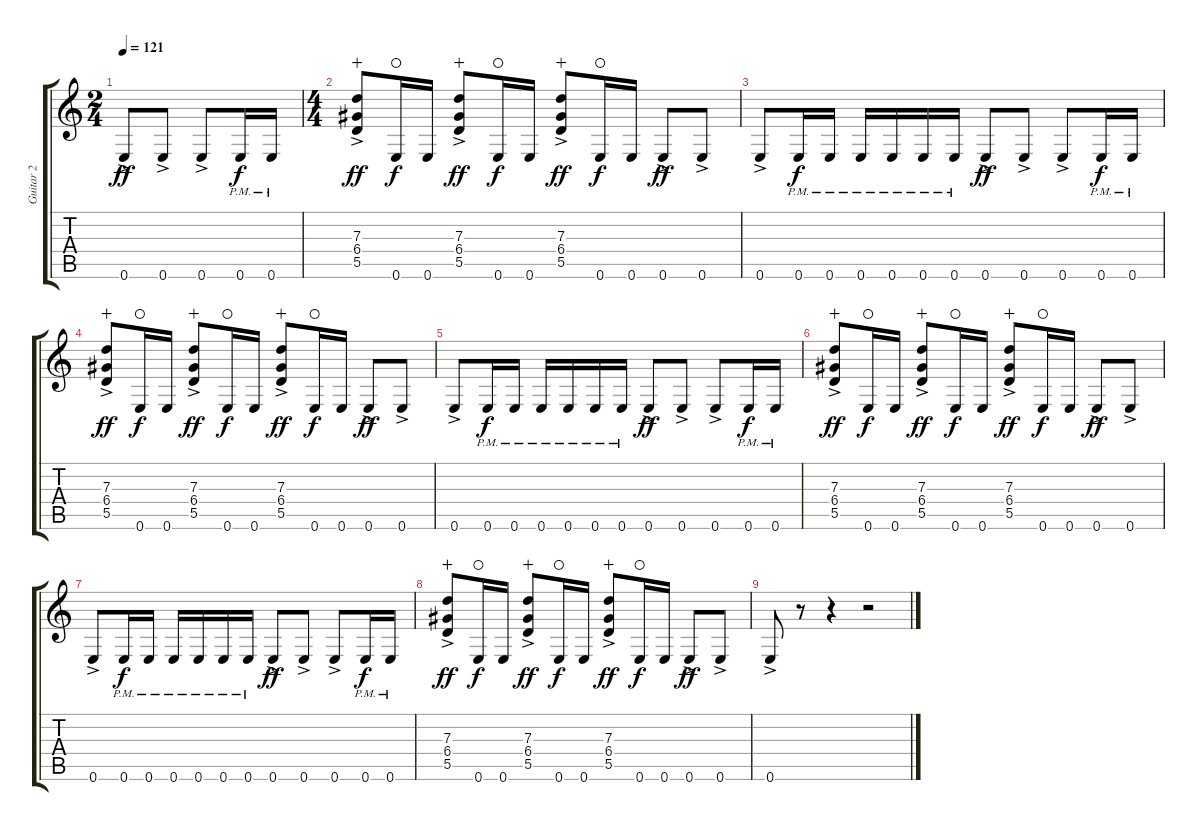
\track ("Guitar 2" "Guitar 2") {instrument distortionguitar}
\staff {score tabs}
\tuning (E4 B3 G3 D3 A2 E2) {hide}
\ts (2 4)
\tempo 121
\clef g2
\ks c
0.6{ac}.8{dy ff} 0.6{ac}.8 0.6{ac}.8 0.6{pm}.16{dy f} 0.6{pm}.16 |
\ts (4 4)
(7.3{ac} 6.4{ac} 5.5{ac}).8{dy ff wahc} 0.6.16{dy f waho} 0.6.16 (7.3{ac} 6.4{ac} 5.5{ac}).8{dy ff wahc} 0.6.16{dy f waho} 0.6.16 (7.3{ac} 6.4{ac} 5.5{ac}).8{dy ff wahc} 0.6.16{dy f waho} 0.6.16 0.6{ac}.8{dy ff} 0.6{ac}.8 |
0.6{ac}.8 0.6{pm}.16{dy f} 0.6{pm}.16 0.6{pm}.16 0.6{pm}.16 0.6{pm}.16 0.6{pm}.16 0.6{ac}.8{dy ff} 0.6{ac}.8 0.6{ac}.8 0.6{pm}.16{dy f} 0.6{pm}.16 |
(7.3{ac} 6.4{ac} 5.5{ac}).8{dy ff wahc} 0.6.16{dy f waho} 0.6.16 (7.3{ac} 6.4{ac} 5.5{ac}).8{dy ff wahc} 0.6.16{dy f waho} 0.6.16 (7.3{ac} 6.4{ac} 5.5{ac}).8{dy ff wahc} 0.6.16{dy f waho} 0.6.16 0.6{ac}.8{dy ff} 0.6{ac}.8 |
0.6{ac}.8 0.6{pm}.16{dy f} 0.6{pm}.16 0.6{pm}.16 0.6{pm}.16 0.6{pm}.16 0.6{pm}.16 0.6{ac}.8{dy ff} 0.6{ac}.8 0.6{ac}.8 0.6{pm}.16{dy f} 0.6{pm}.16 |
(7.3{ac} 6.4{ac} 5.5{ac}).8{dy ff wahc} 0.6.16{dy f waho} 0.6.16 (7.3{ac} 6.4{ac} 5.5{ac}).8{dy ff wahc} 0.6.16{dy f waho} 0.6.16 (7.3{ac} 6.4{ac} 5.5{ac}).8{dy ff wahc} 0.6.16{dy f waho} 0.6.16 0.6{ac}.8{dy ff} 0.6{ac}.8 |
0.6{ac}.8 0.6{pm}.16{dy f} 0.6{pm}.16 0.6{pm}.16 0.6{pm}.16 0.6{pm}.16 0.6{pm}.16 0.6{ac}.8{dy ff} 0.6{ac}.8 0.6{ac}.8 0.6{pm}.16{dy f} 0.6{pm}.16 |
(7.3{ac} 6.4{ac} 5.5{ac}).8{dy ff wahc} 0.6.16{dy f waho} 0.6.16 (7.3{ac} 6.4{ac} 5.5{ac}).8{dy ff wahc} 0.6.16{dy f waho} 0.6.16 (7.3{ac} 6.4{ac} 5.5{ac}).8{dy ff wahc} 0.6.16{dy f waho} 0.6.16 0.6{ac}.8{dy ff} 0.6{ac}.8 |
0.6{ac}.8 r.8 r.4 r.2
